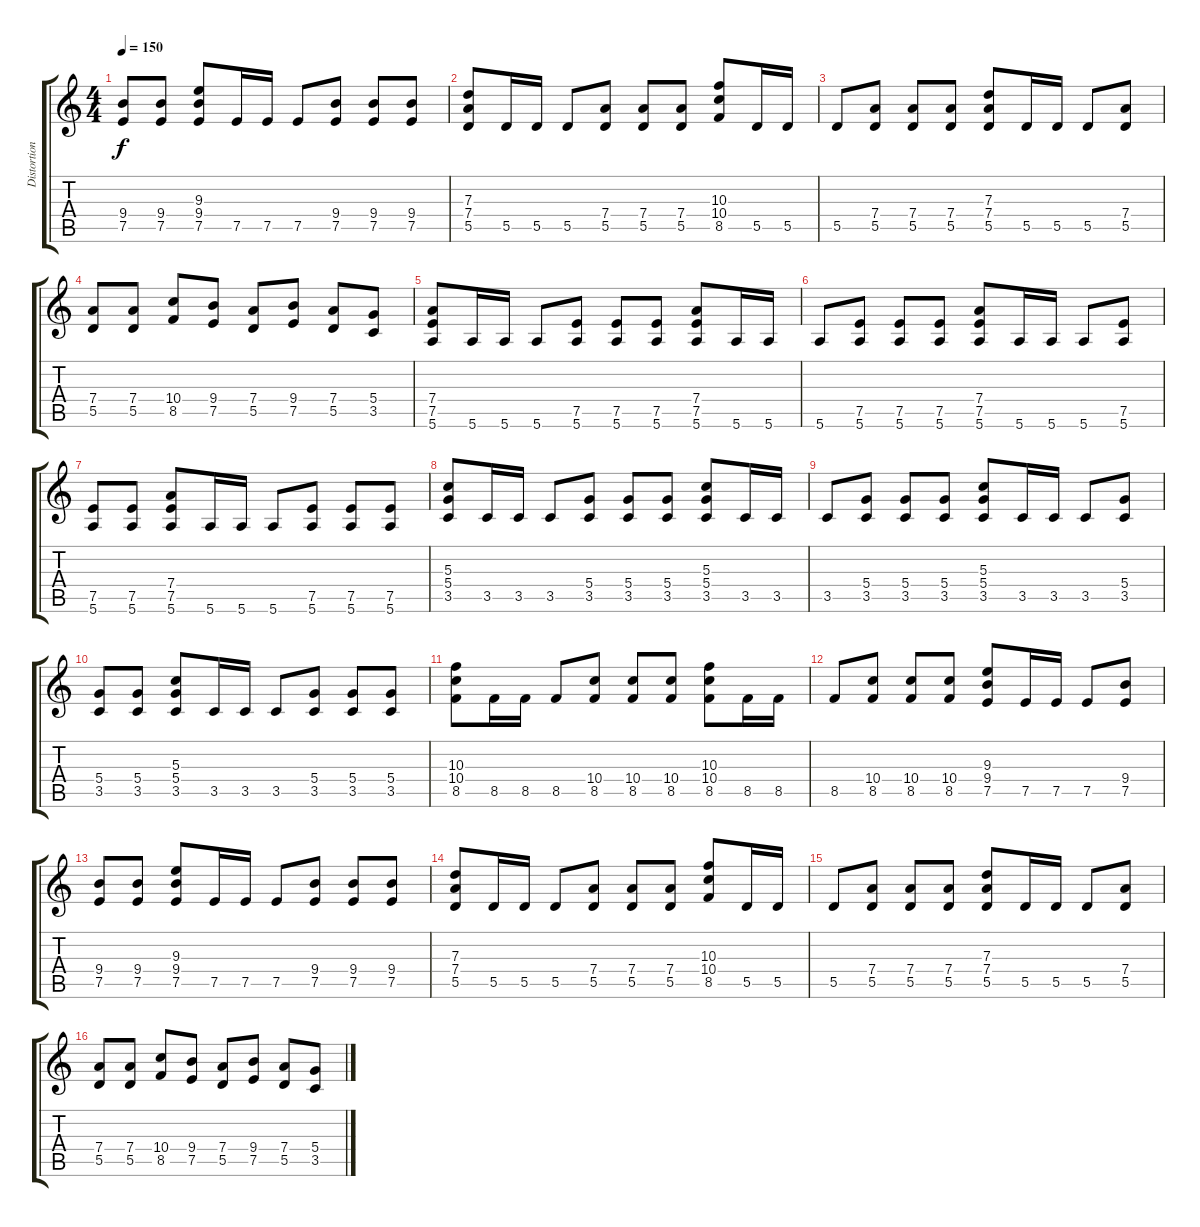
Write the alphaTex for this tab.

\track ("Distortion Guitar (rhythm) " "Distortion") {instrument distortionguitar}
\staff {score tabs}
\tuning (E4 B3 G3 D3 A2 E2) {hide}
\ts (4 4)
\tempo 150
\clef g2
\ks c
(9.4 7.5).8{dy f} (9.4 7.5).8 (9.3 9.4 7.5).8 7.5.16 7.5.16 7.5.8 (9.4 7.5).8 (9.4 7.5).8 (9.4 7.5).8 |
(7.3 7.4 5.5).8 5.5.16 5.5.16 5.5.8 (7.4 5.5).8 (7.4 5.5).8 (7.4 5.5).8 (10.3 10.4 8.5).8 5.5.16 5.5.16 |
5.5.8 (7.4 5.5).8 (7.4 5.5).8 (7.4 5.5).8 (7.3 7.4 5.5).8 5.5.16 5.5.16 5.5.8 (7.4 5.5).8 |
(7.4 5.5).8 (7.4 5.5).8 (10.4 8.5).8 (9.4 7.5).8 (7.4 5.5).8 (9.4 7.5).8 (7.4 5.5).8 (5.4 3.5).8 |
(7.4 7.5 5.6).8 5.6.16 5.6.16 5.6.8 (7.5 5.6).8 (7.5 5.6).8 (7.5 5.6).8 (7.4 7.5 5.6).8 5.6.16 5.6.16 |
5.6.8 (7.5 5.6).8 (7.5 5.6).8 (7.5 5.6).8 (7.4 7.5 5.6).8 5.6.16 5.6.16 5.6.8 (7.5 5.6).8 |
(7.5 5.6).8 (7.5 5.6).8 (7.4 7.5 5.6).8 5.6.16 5.6.16 5.6.8 (7.5 5.6).8 (7.5 5.6).8 (7.5 5.6).8 |
(5.3 5.4 3.5).8 3.5.16 3.5.16 3.5.8 (5.4 3.5).8 (5.4 3.5).8 (5.4 3.5).8 (5.3 5.4 3.5).8 3.5.16 3.5.16 |
3.5.8 (5.4 3.5).8 (5.4 3.5).8 (5.4 3.5).8 (5.3 5.4 3.5).8 3.5.16 3.5.16 3.5.8 (5.4 3.5).8 |
(5.4 3.5).8 (5.4 3.5).8 (5.3 5.4 3.5).8 3.5.16 3.5.16 3.5.8 (5.4 3.5).8 (5.4 3.5).8 (5.4 3.5).8 |
(10.3 10.4 8.5).8 8.5.16 8.5.16 8.5.8 (10.4 8.5).8 (10.4 8.5).8 (10.4 8.5).8 (10.3 10.4 8.5).8 8.5.16 8.5.16 |
8.5.8 (10.4 8.5).8 (10.4 8.5).8 (10.4 8.5).8 (9.3 9.4 7.5).8 7.5.16 7.5.16 7.5.8 (9.4 7.5).8 |
(9.4 7.5).8 (9.4 7.5).8 (9.3 9.4 7.5).8 7.5.16 7.5.16 7.5.8 (9.4 7.5).8 (9.4 7.5).8 (9.4 7.5).8 |
(7.3 7.4 5.5).8 5.5.16 5.5.16 5.5.8 (7.4 5.5).8 (7.4 5.5).8 (7.4 5.5).8 (10.3 10.4 8.5).8 5.5.16 5.5.16 |
5.5.8 (7.4 5.5).8 (7.4 5.5).8 (7.4 5.5).8 (7.3 7.4 5.5).8 5.5.16 5.5.16 5.5.8 (7.4 5.5).8 |
(7.4 5.5).8 (7.4 5.5).8 (10.4 8.5).8 (9.4 7.5).8 (7.4 5.5).8 (9.4 7.5).8 (7.4 5.5).8 (5.4 3.5).8
